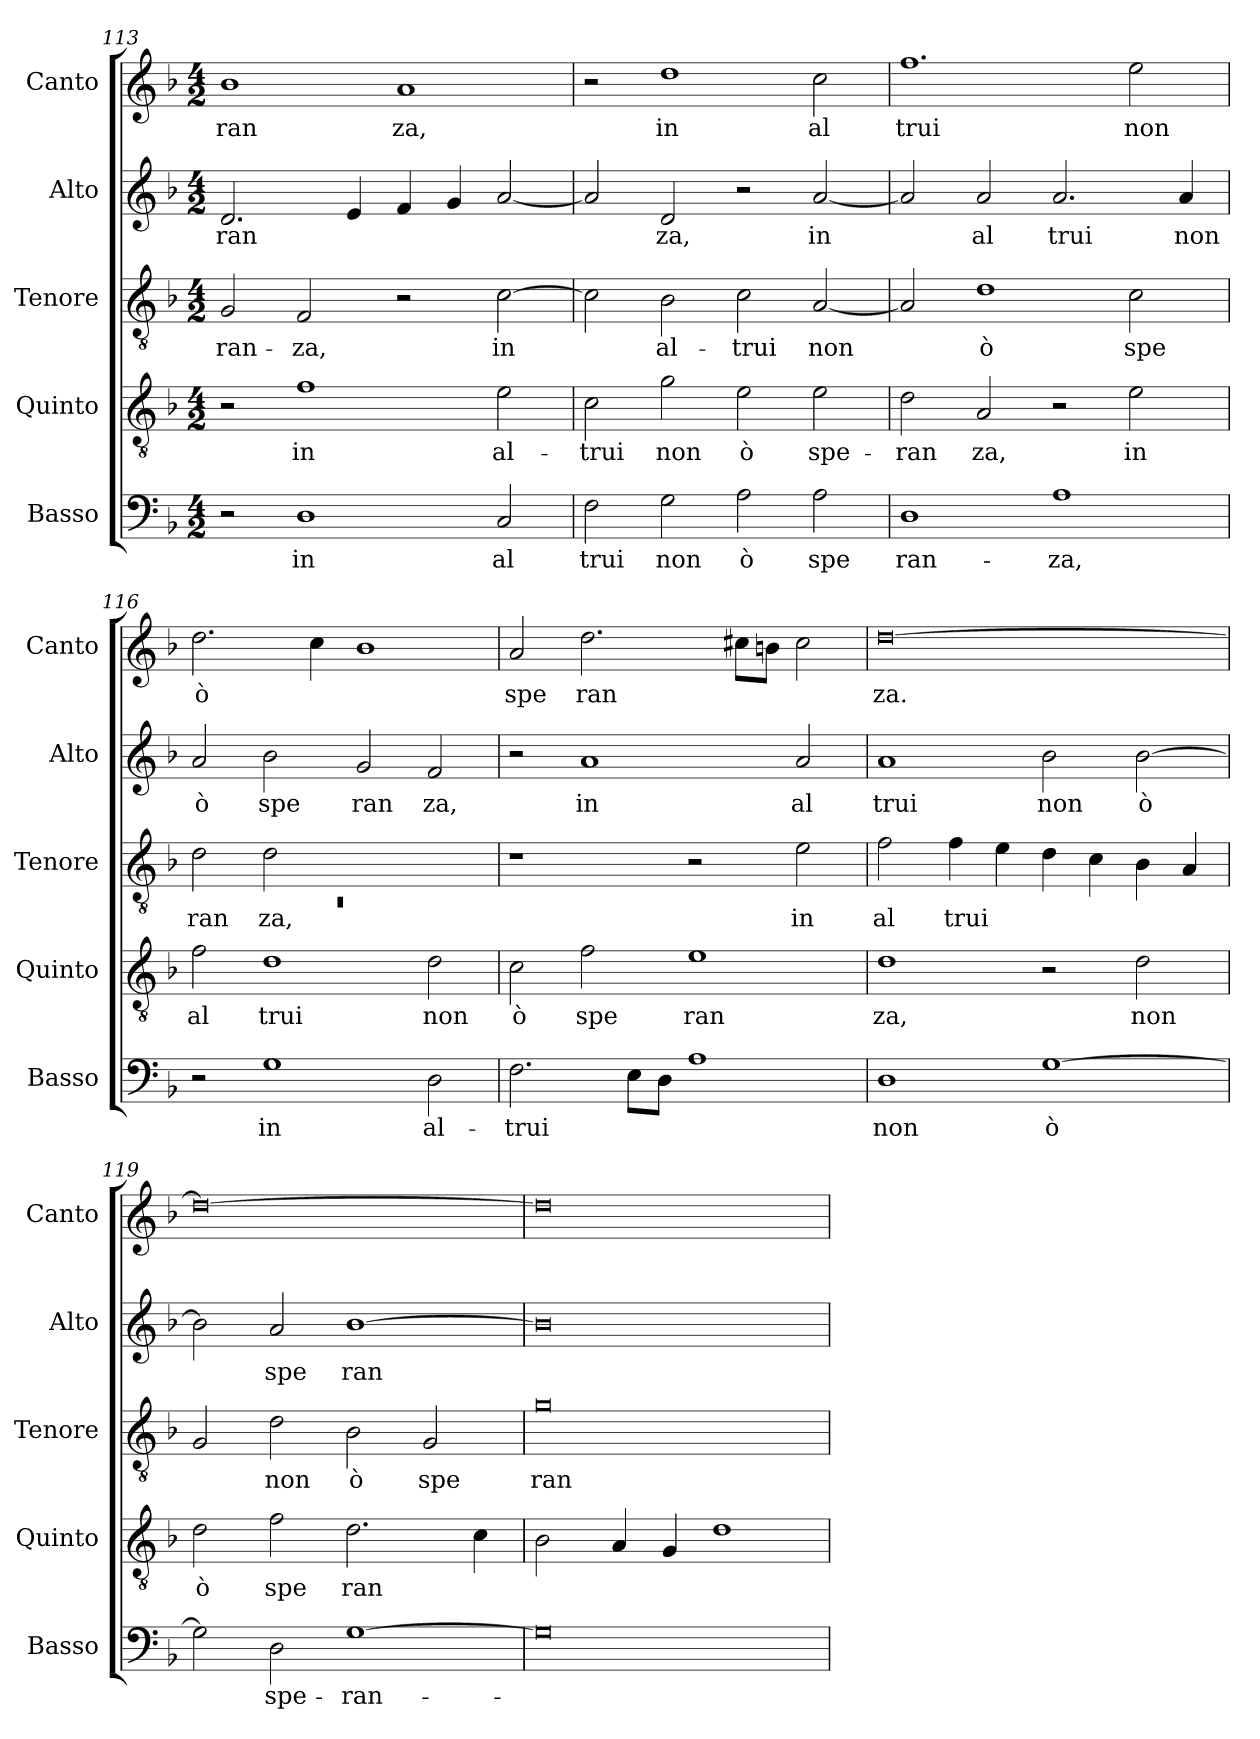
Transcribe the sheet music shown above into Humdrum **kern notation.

**kern	**text	**kern	**text	**kern	**text	**kern	**text	**kern	**text
*part5	*part5	*part4	*part4	*part3	*part3	*part2	*part2	*part1	*part1
*staff5	*staff5	*staff4	*staff4	*staff3	*staff3	*staff2	*staff2	*staff1	*staff1
*I"Basso	*	*I"Quinto	*	*I"Tenore	*	*I"Alto	*	*I"Canto	*
*I'Basso	*	*I'Quinto	*	*I'Tenore	*	*I'Alto	*	*I'Canto	*
!!LO:PB:g=z
*clefF4	*	*clefGv2	*	*clefGv2	*	*clefG2	*	*clefG2	*
*k[b-]	*	*k[b-]	*	*k[b-]	*	*k[b-]	*	*k[b-]	*
*F:	*	*F:	*	*F:	*	*F:	*	*F:	*
*M4/2	*	*M4/2	*	*M4/2	*	*M4/2	*	*M4/2	*
=113	=113	=113	=113	=113	=113	=113	=113	=113	=113
2r	.	2r	.	2G/	-ran-	2.d/	ran	1b-	ran
1D	in	1f	in	2F/	-za,	.	.	.	.
.	.	.	.	.	.	4e/	.	.	.
.	.	.	.	2r	.	4f/	.	1a	za,
.	.	.	.	.	.	4g/	.	.	.
2C/	al	2e\	al-	[2c\	in	[2a/	.	.	.
=114	=114	=114	=114	=114	=114	=114	=114	=114	=114
2F\	trui	2c\	-trui	2c\]	.	2a/]	.	2r	.
2G\	non	2g\	non	2B-\	al-	2d/	za,	1dd	in
2A\	ò	2e\	ò	2c\	-trui	2r	.	.	.
2A\	spe	2e\	spe-	[2A/	non	[2a/	in	2cc\	al
=115	=115	=115	=115	=115	=115	=115	=115	=115	=115
1D	ran-	2d\	-ran	2A/]	.	2a/]	.	1.ff	trui
.	.	2A/	za,	1d	ò	2a/	al	.	.
1A	-za,	2r	.	.	.	2.a/	trui	.	.
.	.	2e\	in	2c\	spe	.	.	2ee\	non
.	.	.	.	.	.	4a/	non	.	.
=116	=116	=116	=116	=116	=116	=116	=116	=116	=116
*	*	*	*	*^	*	*	*	*	*
2r	.	2f\	al	2d\	0rC	ran	2a/	ò	2.dd\	ò
1G	in	1d	trui	2d\	.	za,	2b-\	spe	.	.
.	.	.	.	.	.	.	.	.	4cc\	.
.	.	.	.	1ryy	.	.	2g/	ran	1b-	.
2D\	al-	2d\	non	.	.	.	2f/	za,	.	.
*	*	*	*	*v	*v	*	*	*	*	*
!!LO:LB:g=z
=117	=117	=117	=117	=117	=117	=117	=117	=117	=117
2.F\	-trui	2c\	ò	1r	.	2r	.	2a/	spe
.	.	2f\	spe	.	.	1a	in	2.dd\	ran
8E\L	.	.	.	.	.	.	.	.	.
8D\J	.	.	.	.	.	.	.	.	.
1A	.	1e	ran	2r	.	.	.	.	.
.	.	.	.	.	.	.	.	8cc#X\L	.
.	.	.	.	.	.	.	.	8bn\J	.
.	.	.	.	2e\	in	2a/	al	2cc#\	.
=118	=118	=118	=118	=118	=118	=118	=118	=118	=118
1D	non	1d	za,	2f\	al	1a	trui	[0dd	za.
.	.	.	.	4f\	trui	.	.	.	.
.	.	.	.	4e\	.	.	.	.	.
[1G	ò	2r	.	4d\	.	2b-\	non	.	.
.	.	.	.	4c\	.	.	.	.	.
.	.	2d\	non	4B-\	.	[2b-\	ò	.	.
.	.	.	.	4A/	.	.	.	.	.
=119	=119	=119	=119	=119	=119	=119	=119	=119	=119
2G\]	.	2d\	ò	2G/	.	2b-\]	.	0dd_	.
2D\	spe-	2f\	spe	2d\	non	2a/	spe	.	.
[1G	-ran-	2.d\	ran	2B-\	ò	[1b-	ran	.	.
.	.	.	.	2G/	spe	.	.	.	.
.	.	4c\	.	.	.	.	.	.	.
!!LO:PB:g=z
=120	=120	=120	=120	=120	=120	=120	=120	=120	=120
0G]	.	2B-\	.	0g	ran	0b-]	.	0dd]	.
.	.	4A/	.	.	.	.	.	.	.
.	.	4G/	.	.	.	.	.	.	.
.	.	1d	.	.	.	.	.	.	.
=	=	=	=	=	=	=	=	=	=
*-	*-	*-	*-	*-	*-	*-	*-	*-	*-
